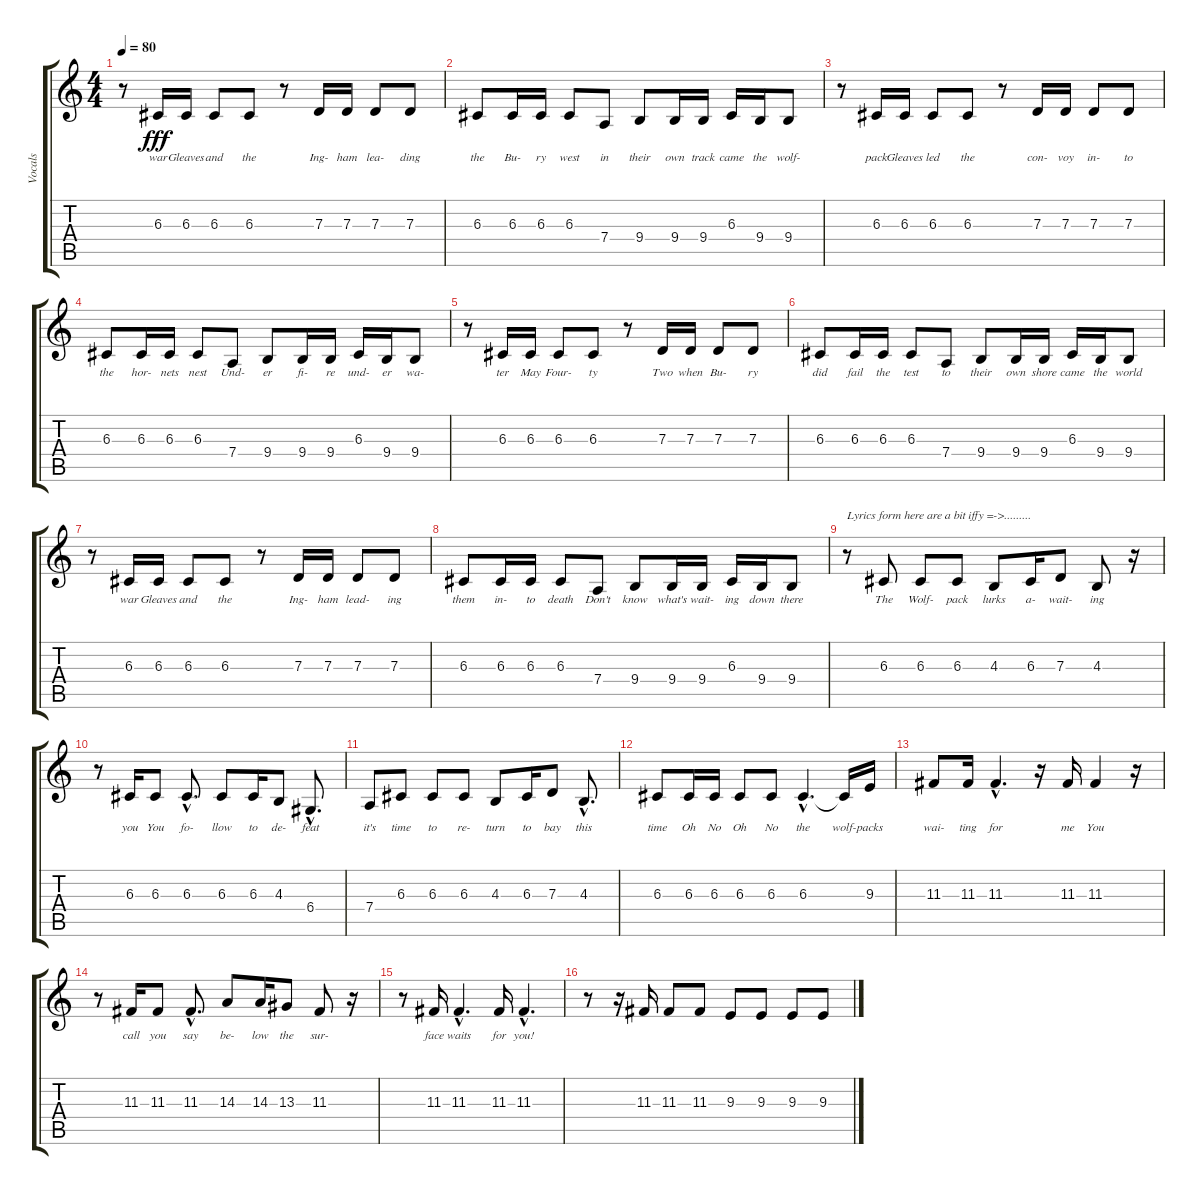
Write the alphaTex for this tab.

\track ("Vocals" "Vocals") {instrument trumpet}
\staff {score tabs}
\tuning (E4 B3 G3 D3 A2 E2) {hide}
\ts (4 4)
\tempo 80
\clef g2
\ks c
r.8{dy fff} 6.3.16{lyrics (0 "war") lyrics (1 "") lyrics (2 "") lyrics (3 "") lyrics (4 "")} 6.3.16{lyrics (0 "Gleaves") lyrics (1 "") lyrics (2 "") lyrics (3 "") lyrics (4 "")} 6.3.8{lyrics (0 "and") lyrics (1 "") lyrics (2 "") lyrics (3 "") lyrics (4 "")} 6.3.8{lyrics (0 "the") lyrics (1 "") lyrics (2 "") lyrics (3 "") lyrics (4 "")} r.8 7.3.16{lyrics (0 "Ing-") lyrics (1 "") lyrics (2 "") lyrics (3 "") lyrics (4 "")} 7.3.16{lyrics (0 "ham") lyrics (1 "") lyrics (2 "") lyrics (3 "") lyrics (4 "")} 7.3.8{lyrics (0 "lea-") lyrics (1 "") lyrics (2 "") lyrics (3 "") lyrics (4 "")} 7.3.8{lyrics (0 "ding") lyrics (1 "") lyrics (2 "") lyrics (3 "") lyrics (4 "")} |
6.3.8{lyrics (0 "the") lyrics (1 "") lyrics (2 "") lyrics (3 "") lyrics (4 "")} 6.3.16{lyrics (0 "Bu-") lyrics (1 "") lyrics (2 "") lyrics (3 "") lyrics (4 "")} 6.3.16{lyrics (0 "ry") lyrics (1 "") lyrics (2 "") lyrics (3 "") lyrics (4 "")} 6.3.8{lyrics (0 "west") lyrics (1 "") lyrics (2 "") lyrics (3 "") lyrics (4 "")} 7.4.8{lyrics (0 "in") lyrics (1 "") lyrics (2 "") lyrics (3 "") lyrics (4 "")} 9.4.8{lyrics (0 "their") lyrics (1 "") lyrics (2 "") lyrics (3 "") lyrics (4 "")} 9.4.16{lyrics (0 "own") lyrics (1 "") lyrics (2 "") lyrics (3 "") lyrics (4 "")} 9.4.16{lyrics (0 "track") lyrics (1 "") lyrics (2 "") lyrics (3 "") lyrics (4 "")} 6.3.16{lyrics (0 "came") lyrics (1 "") lyrics (2 "") lyrics (3 "") lyrics (4 "")} 9.4.16{lyrics (0 "the") lyrics (1 "") lyrics (2 "") lyrics (3 "") lyrics (4 "")} 9.4.8{lyrics (0 "wolf-") lyrics (1 "") lyrics (2 "") lyrics (3 "") lyrics (4 "")} |
r.8 6.3.16{lyrics (0 "pack") lyrics (1 "") lyrics (2 "") lyrics (3 "") lyrics (4 "")} 6.3.16{lyrics (0 "Gleaves") lyrics (1 "") lyrics (2 "") lyrics (3 "") lyrics (4 "")} 6.3.8{lyrics (0 "led") lyrics (1 "") lyrics (2 "") lyrics (3 "") lyrics (4 "")} 6.3.8{lyrics (0 "the") lyrics (1 "") lyrics (2 "") lyrics (3 "") lyrics (4 "")} r.8 7.3.16{lyrics (0 "con-") lyrics (1 "") lyrics (2 "") lyrics (3 "") lyrics (4 "")} 7.3.16{lyrics (0 "voy") lyrics (1 "") lyrics (2 "") lyrics (3 "") lyrics (4 "")} 7.3.8{lyrics (0 "in-") lyrics (1 "") lyrics (2 "") lyrics (3 "") lyrics (4 "")} 7.3.8{lyrics (0 "to") lyrics (1 "") lyrics (2 "") lyrics (3 "") lyrics (4 "")} |
6.3.8{lyrics (0 "the") lyrics (1 "") lyrics (2 "") lyrics (3 "") lyrics (4 "")} 6.3.16{lyrics (0 "hor-") lyrics (1 "") lyrics (2 "") lyrics (3 "") lyrics (4 "")} 6.3.16{lyrics (0 "nets") lyrics (1 "") lyrics (2 "") lyrics (3 "") lyrics (4 "")} 6.3.8{lyrics (0 "nest") lyrics (1 "") lyrics (2 "") lyrics (3 "") lyrics (4 "")} 7.4.8{lyrics (0 "Und-") lyrics (1 "") lyrics (2 "") lyrics (3 "") lyrics (4 "")} 9.4.8{lyrics (0 "er") lyrics (1 "") lyrics (2 "") lyrics (3 "") lyrics (4 "")} 9.4.16{lyrics (0 "fi-") lyrics (1 "") lyrics (2 "") lyrics (3 "") lyrics (4 "")} 9.4.16{lyrics (0 "re") lyrics (1 "") lyrics (2 "") lyrics (3 "") lyrics (4 "")} 6.3.16{lyrics (0 "und-") lyrics (1 "") lyrics (2 "") lyrics (3 "") lyrics (4 "")} 9.4.16{lyrics (0 "er") lyrics (1 "") lyrics (2 "") lyrics (3 "") lyrics (4 "")} 9.4.8{lyrics (0 "wa-") lyrics (1 "") lyrics (2 "") lyrics (3 "") lyrics (4 "")} |
r.8 6.3.16{lyrics (0 "ter") lyrics (1 "") lyrics (2 "") lyrics (3 "") lyrics (4 "")} 6.3.16{lyrics (0 "May") lyrics (1 "") lyrics (2 "") lyrics (3 "") lyrics (4 "")} 6.3.8{lyrics (0 "Four-") lyrics (1 "") lyrics (2 "") lyrics (3 "") lyrics (4 "")} 6.3.8{lyrics (0 "ty") lyrics (1 "") lyrics (2 "") lyrics (3 "") lyrics (4 "")} r.8 7.3.16{lyrics (0 "Two") lyrics (1 "") lyrics (2 "") lyrics (3 "") lyrics (4 "")} 7.3.16{lyrics (0 "when") lyrics (1 "") lyrics (2 "") lyrics (3 "") lyrics (4 "")} 7.3.8{lyrics (0 "Bu-") lyrics (1 "") lyrics (2 "") lyrics (3 "") lyrics (4 "")} 7.3.8{lyrics (0 "ry") lyrics (1 "") lyrics (2 "") lyrics (3 "") lyrics (4 "")} |
6.3.8{lyrics (0 "did") lyrics (1 "") lyrics (2 "") lyrics (3 "") lyrics (4 "")} 6.3.16{lyrics (0 "fail") lyrics (1 "") lyrics (2 "") lyrics (3 "") lyrics (4 "")} 6.3.16{lyrics (0 "the") lyrics (1 "") lyrics (2 "") lyrics (3 "") lyrics (4 "")} 6.3.8{lyrics (0 "test") lyrics (1 "") lyrics (2 "") lyrics (3 "") lyrics (4 "")} 7.4.8{lyrics (0 "to") lyrics (1 "") lyrics (2 "") lyrics (3 "") lyrics (4 "")} 9.4.8{lyrics (0 "their") lyrics (1 "") lyrics (2 "") lyrics (3 "") lyrics (4 "")} 9.4.16{lyrics (0 "own") lyrics (1 "") lyrics (2 "") lyrics (3 "") lyrics (4 "")} 9.4.16{lyrics (0 "shore") lyrics (1 "") lyrics (2 "") lyrics (3 "") lyrics (4 "")} 6.3.16{lyrics (0 "came") lyrics (1 "") lyrics (2 "") lyrics (3 "") lyrics (4 "")} 9.4.16{lyrics (0 "the") lyrics (1 "") lyrics (2 "") lyrics (3 "") lyrics (4 "")} 9.4.8{lyrics (0 "world") lyrics (1 "") lyrics (2 "") lyrics (3 "") lyrics (4 "")} |
r.8 6.3.16{lyrics (0 "war") lyrics (1 "") lyrics (2 "") lyrics (3 "") lyrics (4 "")} 6.3.16{lyrics (0 "Gleaves") lyrics (1 "") lyrics (2 "") lyrics (3 "") lyrics (4 "")} 6.3.8{lyrics (0 "and") lyrics (1 "") lyrics (2 "") lyrics (3 "") lyrics (4 "")} 6.3.8{lyrics (0 "the") lyrics (1 "") lyrics (2 "") lyrics (3 "") lyrics (4 "")} r.8 7.3.16{lyrics (0 "Ing-") lyrics (1 "") lyrics (2 "") lyrics (3 "") lyrics (4 "")} 7.3.16{lyrics (0 "ham") lyrics (1 "") lyrics (2 "") lyrics (3 "") lyrics (4 "")} 7.3.8{lyrics (0 "lead-") lyrics (1 "") lyrics (2 "") lyrics (3 "") lyrics (4 "")} 7.3.8{lyrics (0 "ing") lyrics (1 "") lyrics (2 "") lyrics (3 "") lyrics (4 "")} |
6.3.8{lyrics (0 "them") lyrics (1 "") lyrics (2 "") lyrics (3 "") lyrics (4 "")} 6.3.16{lyrics (0 "in-") lyrics (1 "") lyrics (2 "") lyrics (3 "") lyrics (4 "")} 6.3.16{lyrics (0 "to") lyrics (1 "") lyrics (2 "") lyrics (3 "") lyrics (4 "")} 6.3.8{lyrics (0 "death") lyrics (1 "") lyrics (2 "") lyrics (3 "") lyrics (4 "")} 7.4.8{lyrics (0 "Don't") lyrics (1 "") lyrics (2 "") lyrics (3 "") lyrics (4 "")} 9.4.8{lyrics (0 "know") lyrics (1 "") lyrics (2 "") lyrics (3 "") lyrics (4 "")} 9.4.16{lyrics (0 "what's") lyrics (1 "") lyrics (2 "") lyrics (3 "") lyrics (4 "")} 9.4.16{lyrics (0 "wait-") lyrics (1 "") lyrics (2 "") lyrics (3 "") lyrics (4 "")} 6.3.16{lyrics (0 "ing") lyrics (1 "") lyrics (2 "") lyrics (3 "") lyrics (4 "")} 9.4.16{lyrics (0 "down") lyrics (1 "") lyrics (2 "") lyrics (3 "") lyrics (4 "")} 9.4.8{lyrics (0 "there") lyrics (1 "") lyrics (2 "") lyrics (3 "") lyrics (4 "")} |
r.8{txt "Lyrics form here are a bit iffy =->........."} 6.3.8{lyrics (0 "The") lyrics (1 "") lyrics (2 "") lyrics (3 "") lyrics (4 "")} 6.3.8{lyrics (0 "Wolf-") lyrics (1 "") lyrics (2 "") lyrics (3 "") lyrics (4 "")} 6.3.8{lyrics (0 "pack") lyrics (1 "") lyrics (2 "") lyrics (3 "") lyrics (4 "")} 4.3.8{lyrics (0 "lurks") lyrics (1 "") lyrics (2 "") lyrics (3 "") lyrics (4 "")} 6.3.16{lyrics (0 "a-") lyrics (1 "") lyrics (2 "") lyrics (3 "") lyrics (4 "")} 7.3.8{lyrics (0 "wait-") lyrics (1 "") lyrics (2 "") lyrics (3 "") lyrics (4 "")} 4.3.8{lyrics (0 "ing") lyrics (1 "") lyrics (2 "") lyrics (3 "") lyrics (4 "")} r.16 |
r.8 6.3.16{lyrics (0 "you") lyrics (1 "") lyrics (2 "") lyrics (3 "") lyrics (4 "")} 6.3.8{lyrics (0 "You") lyrics (1 "") lyrics (2 "") lyrics (3 "") lyrics (4 "")} 6.3{hac}.8{d lyrics (0 "fo-") lyrics (1 "") lyrics (2 "") lyrics (3 "") lyrics (4 "")} 6.3.8{lyrics (0 "llow") lyrics (1 "") lyrics (2 "") lyrics (3 "") lyrics (4 "")} 6.3.16{lyrics (0 "to") lyrics (1 "") lyrics (2 "") lyrics (3 "") lyrics (4 "")} 4.3.8{lyrics (0 "de-") lyrics (1 "") lyrics (2 "") lyrics (3 "") lyrics (4 "")} 6.4{hac}.8{d lyrics (0 "feat") lyrics (1 "") lyrics (2 "") lyrics (3 "") lyrics (4 "")} |
7.4.8{lyrics (0 "it's") lyrics (1 "") lyrics (2 "") lyrics (3 "") lyrics (4 "")} 6.3.8{lyrics (0 "time") lyrics (1 "") lyrics (2 "") lyrics (3 "") lyrics (4 "")} 6.3.8{lyrics (0 "to") lyrics (1 "") lyrics (2 "") lyrics (3 "") lyrics (4 "")} 6.3.8{lyrics (0 "re-") lyrics (1 "") lyrics (2 "") lyrics (3 "") lyrics (4 "")} 4.3.8{lyrics (0 "turn") lyrics (1 "") lyrics (2 "") lyrics (3 "") lyrics (4 "")} 6.3.16{lyrics (0 "to") lyrics (1 "") lyrics (2 "") lyrics (3 "") lyrics (4 "")} 7.3.8{lyrics (0 "bay") lyrics (1 "") lyrics (2 "") lyrics (3 "") lyrics (4 "")} 4.3{hac}.8{d lyrics (0 "this") lyrics (1 "") lyrics (2 "") lyrics (3 "") lyrics (4 "")} |
6.3.8{lyrics (0 "time") lyrics (1 "") lyrics (2 "") lyrics (3 "") lyrics (4 "")} 6.3.16{lyrics (0 "Oh") lyrics (1 "") lyrics (2 "") lyrics (3 "") lyrics (4 "")} 6.3.16{lyrics (0 "No") lyrics (1 "") lyrics (2 "") lyrics (3 "") lyrics (4 "")} 6.3.8{lyrics (0 "Oh") lyrics (1 "") lyrics (2 "") lyrics (3 "") lyrics (4 "")} 6.3.8{lyrics (0 "No") lyrics (1 "") lyrics (2 "") lyrics (3 "") lyrics (4 "")} 6.3{hac}.4{d lyrics (0 "the") lyrics (1 "") lyrics (2 "") lyrics (3 "") lyrics (4 "")} 6.3{t}.16{lyrics (0 "wolf-") lyrics (1 "") lyrics (2 "") lyrics (3 "") lyrics (4 "")} 9.3.16{lyrics (0 "packs") lyrics (1 "") lyrics (2 "") lyrics (3 "") lyrics (4 "")} |
11.3.8{lyrics (0 "wai-") lyrics (1 "") lyrics (2 "") lyrics (3 "") lyrics (4 "")} 11.3.16{lyrics (0 "ting") lyrics (1 "") lyrics (2 "") lyrics (3 "") lyrics (4 "")} 11.3{hac}.4{d lyrics (0 "for") lyrics (1 "") lyrics (2 "") lyrics (3 "") lyrics (4 "")} r.16 11.3.16{lyrics (0 "me") lyrics (1 "") lyrics (2 "") lyrics (3 "") lyrics (4 "")} 11.3.4{lyrics (0 "You") lyrics (1 "") lyrics (2 "") lyrics (3 "") lyrics (4 "")} r.16 |
r.8 11.3.16{lyrics (0 "call") lyrics (1 "") lyrics (2 "") lyrics (3 "") lyrics (4 "")} 11.3.8{lyrics (0 "you") lyrics (1 "") lyrics (2 "") lyrics (3 "") lyrics (4 "")} 11.3{hac}.8{d lyrics (0 "say") lyrics (1 "") lyrics (2 "") lyrics (3 "") lyrics (4 "")} 14.3.8{lyrics (0 "be-") lyrics (1 "") lyrics (2 "") lyrics (3 "") lyrics (4 "")} 14.3.16{lyrics (0 "low") lyrics (1 "") lyrics (2 "") lyrics (3 "") lyrics (4 "")} 13.3.8{lyrics (0 "the") lyrics (1 "") lyrics (2 "") lyrics (3 "") lyrics (4 "")} 11.3.8{lyrics (0 "sur-") lyrics (1 "") lyrics (2 "") lyrics (3 "") lyrics (4 "")} r.16 |
r.8 11.3.16{lyrics (0 "face") lyrics (1 "") lyrics (2 "") lyrics (3 "") lyrics (4 "")} 11.3{hac}.4{d lyrics (0 "waits") lyrics (1 "") lyrics (2 "") lyrics (3 "") lyrics (4 "")} 11.3.16{lyrics (0 "for") lyrics (1 "") lyrics (2 "") lyrics (3 "") lyrics (4 "")} 11.3{hac}.4{d lyrics (0 "you!") lyrics (1 "") lyrics (2 "") lyrics (3 "") lyrics (4 "")} |
r.8 r.16 11.3.16 11.3.8 11.3.8 9.3.8 9.3.8 9.3.8 9.3.8
